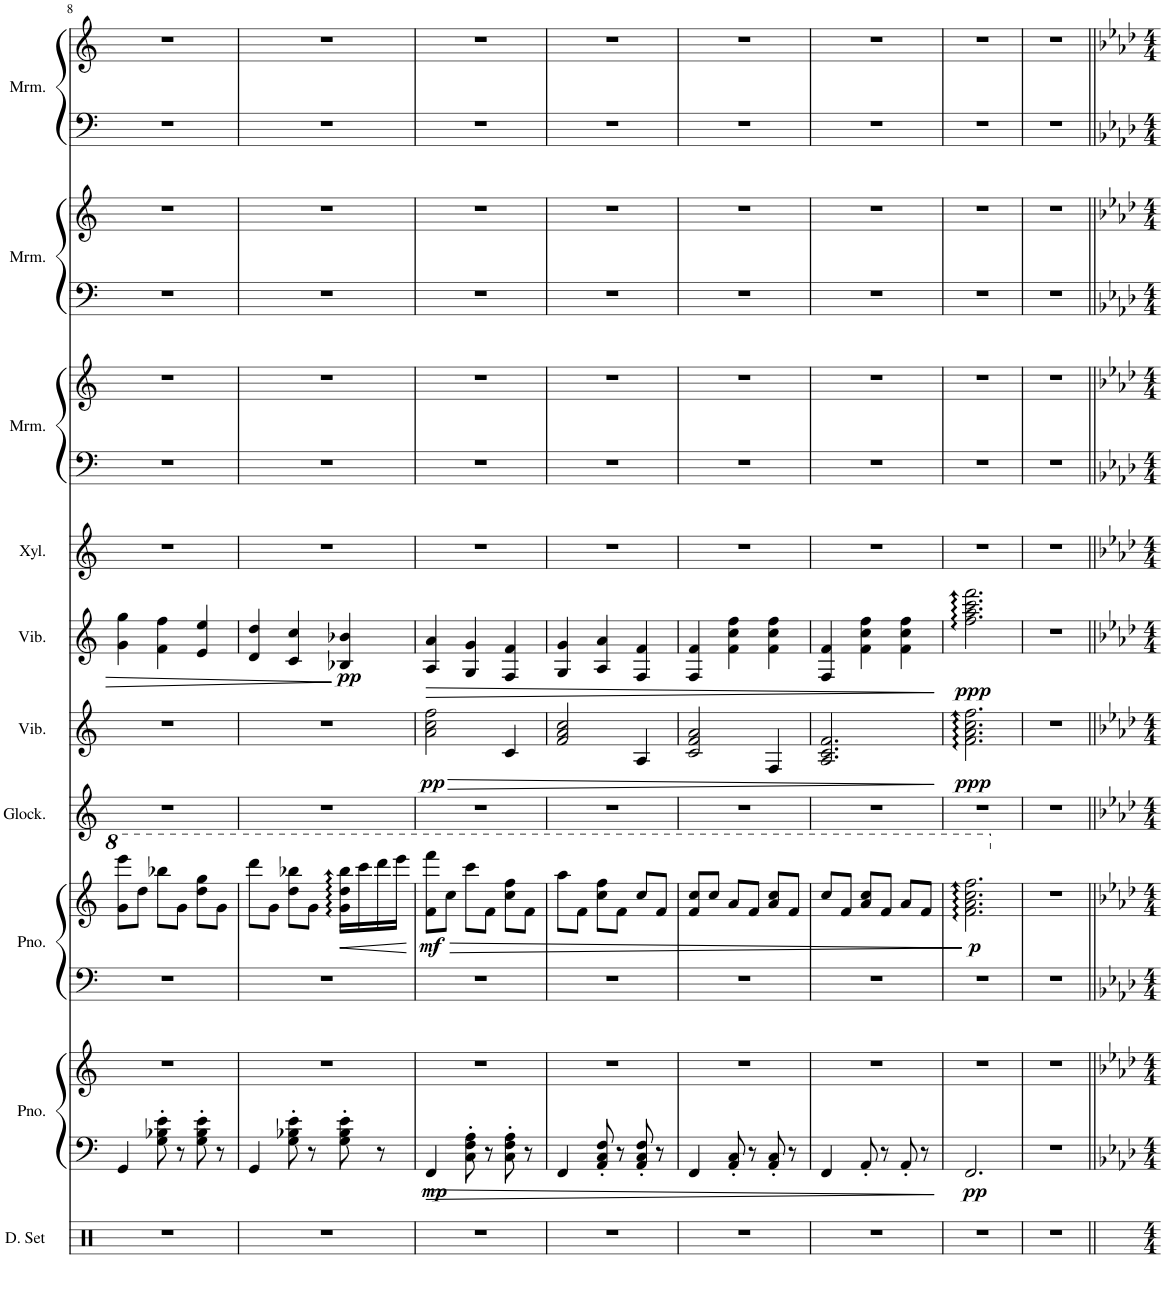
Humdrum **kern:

**kern	**kern	**kern	**dynam	**kern	**kern	**dynam	**kern	**kern	**dynam	**kern	**dynam	**kern	**kern	**kern	**kern	**kern	**kern	**kern
*part10	*part9	*part9	*part9	*part8	*part8	*part8	*part7	*part6	*part6	*part5	*part5	*part4	*part3	*part3	*part2	*part2	*part1	*part1
*staff15	*staff14	*staff13	*staff13/14	*staff12	*staff11	*staff11/12	*staff10	*staff9	*staff9	*staff8	*staff8	*staff7	*staff6	*staff5	*staff4	*staff3	*staff2	*staff1
*I"Drumset	*I"Piano	*	*	*I"Piano	*	*	*I"Glockenspiel	*I"Vibraphone	*	*I"Vibraphone	*	*I"Xylophone	*I"Marimba	*	*I"Marimba	*	*I"Marimba	*
*I'D. Set	*I'Pno.	*	*	*I'Pno.	*	*	*I'Glock.	*I'Vib.	*	*I'Vib.	*	*I'Xyl.	*I'Mrm.	*	*I'Mrm.	*	*I'Mrm.	*
!!LO:PB:g=z
*clefX	*clefF4	*clefG2	*	*clefF4	*clefG2	*	*clefG2	*clefG2	*	*clefG2	*	*clefG2	*clefF4	*clefG2	*clefF4	*clefG2	*clefF4	*clefG2
*	*	*	*	*	*	*	*Trd-14c-24	*	*	*	*	*Trd-7c-12	*	*	*	*	*	*
*k[]	*k[]	*k[]	*	*k[]	*k[]	*	*k[]	*k[]	*	*k[]	*	*k[]	*k[]	*k[]	*k[]	*k[]	*k[]	*k[]
*M3/4	*M3/4	*M3/4	*	*M3/4	*M3/4	*	*M3/4	*M3/4	*	*M3/4	*	*M3/4	*M3/4	*M3/4	*M3/4	*M3/4	*M3/4	*M3/4
=8	=8	=8	=8	=8	=8	=8	=8	=8	=8	=8	=8	=8	=8	=8	=8	=8	=8	=8
2.r	4GG/	2.r	.	2.r	8gg\ 8eeee\L	.	2.r	2.r	.	4g\ 4gg\	.	2.r	2.r	2.r	2.r	2.r	2.r	2.r
.	.	.	.	.	8ddd\J	.	.	.	.	.	.	.	.	.	.	.	.	.
.	8G\' 8B-X\' 8e\'	.	.	.	8bbb-X\L	.	.	.	.	4f\ 4ff\	.	.	.	.	.	.	.	.
.	8r	.	.	.	8gg\J	.	.	.	.	.	.	.	.	.	.	.	.	.
.	8G\' 8B-\' 8e\'	.	.	.	8ddd\ 8ggg\L	.	.	.	.	4e/ 4ee/	.	.	.	.	.	.	.	.
.	8r	.	.	.	8gg\J	.	.	.	.	.	.	.	.	.	.	.	.	.
=9	=9	=9	=9	=9	=9	=9	=9	=9	=9	=9	=9	=9	=9	=9	=9	=9	=9	=9
2.r	4GG/	2.r	.	2.r	8dddd\L	.	2.r	2.r	.	4d/ 4dd/	.	2.r	2.r	2.r	2.r	2.r	2.r	2.r
.	.	.	.	.	8gg\J	.	.	.	.	.	.	.	.	.	.	.	.	.
.	8G\' 8B-X\' 8e\'	.	.	.	8ddd\ 8bbb-X\L	.	.	.	.	4c/ 4cc/	.	.	.	.	.	.	.	.
.	8r	.	.	.	8gg\J	.	.	.	.	.	.	.	.	.	.	.	.	.
!	!	!	!	!	!	!LO:HP:b	!	!	!	!	!LO:DY:b	!	!	!	!	!	!	!
.	8G\' 8B-\' 8e\'	.	.	.	16gg\ 16ddd\ 16bbb-\LL	<	.	.	.	4B-X/ 4b-X/	pp	.	.	.	.	.	.	.
.	.	.	.	.	16cccc\	.	.	.	.	.	.	.	.	.	.	.	.	.
.	8r	.	.	.	16dddd\	.	.	.	.	.	.	.	.	.	.	.	.	.
.	.	.	.	.	16eeee\JJ	.	.	.	.	.	.	.	.	.	.	.	.	.
.	.	.	.	.	.	[	.	.	.	.	.	.	.	.	.	.	.	.
=10	=10	=10	=10	=10	=10	=10	=10	=10	=10	=10	=10	=10	=10	=10	=10	=10	=10	=10
!	!	!	!LO:DY:b=2	!	!	!LO:HP:b	!	!	!LO:HP:b	!	!LO:HP:b	!	!	!	!	!	!	!
!	!	!	!	!	!	!LO:DY:n=1:b	!	!	!LO:DY:n=1:b	!	!	!	!	!	!	!	!	!
2.r	4FF/	2.r	mp	2.r	8ff\ 8ffff\L	> mf	2.r	2a\ 2cc\ 2ff\	> pp	4A/ 4a/	>	2.r	2.r	2.r	2.r	2.r	2.r	2.r
.	.	.	.	.	8ccc\J	.	.	.	.	.	.	.	.	.	.	.	.	.
.	8C\' 8F\' 8A\'	.	.	.	8cccc\L	.	.	.	.	4G/ 4g/	.	.	.	.	.	.	.	.
.	8r	.	.	.	8ff\J	.	.	.	.	.	.	.	.	.	.	.	.	.
.	8C\' 8F\' 8A\'	.	.	.	8ccc\ 8fff\L	.	.	4c/	.	4F/ 4f/	.	.	.	.	.	.	.	.
.	8r	.	.	.	8ff\J	.	.	.	.	.	.	.	.	.	.	.	.	.
=11	=11	=11	=11	=11	=11	=11	=11	=11	=11	=11	=11	=11	=11	=11	=11	=11	=11	=11
2.r	4FF/	2.r	.	2.r	8aaa\L	.	2.r	2f/ 2a/ 2cc/	.	4G/ 4g/	.	2.r	2.r	2.r	2.r	2.r	2.r	2.r
.	.	.	.	.	8ff\J	.	.	.	.	.	.	.	.	.	.	.	.	.
.	8AA/' 8C/' 8F/'	.	.	.	8ccc\ 8fff\L	.	.	.	.	4A/ 4a/	.	.	.	.	.	.	.	.
.	8r	.	.	.	8ff\J	.	.	.	.	.	.	.	.	.	.	.	.	.
.	8AA/' 8C/' 8F/'	.	.	.	8ccc/L	.	.	4A/	.	4F/ 4f/	.	.	.	.	.	.	.	.
.	8r	.	.	.	8ff/J	.	.	.	.	.	.	.	.	.	.	.	.	.
=12	=12	=12	=12	=12	=12	=12	=12	=12	=12	=12	=12	=12	=12	=12	=12	=12	=12	=12
2.r	4FF/	2.r	.	2.r	8ff/ 8ccc/L	.	2.r	2c/ 2f/ 2a/	.	4F/ 4f/	.	2.r	2.r	2.r	2.r	2.r	2.r	2.r
.	.	.	.	.	8ccc/J	.	.	.	.	.	.	.	.	.	.	.	.	.
.	8AA/' 8C/'	.	.	.	8aa/L	.	.	.	.	4f\ 4cc\ 4ff\	.	.	.	.	.	.	.	.
.	8r	.	.	.	8ff/J	.	.	.	.	.	.	.	.	.	.	.	.	.
.	8AA/' 8C/'	.	.	.	8aa/ 8ccc/L	.	.	4F/	.	4f\ 4cc\ 4ff\	.	.	.	.	.	.	.	.
.	8r	.	.	.	8ff/J	.	.	.	.	.	.	.	.	.	.	.	.	.
=13	=13	=13	=13	=13	=13	=13	=13	=13	=13	=13	=13	=13	=13	=13	=13	=13	=13	=13
2.r	4FF/	2.r	.	2.r	8ccc/L	.	2.r	2.A/ 2.c/ 2.f/	.	4F/ 4f/	.	2.r	2.r	2.r	2.r	2.r	2.r	2.r
.	.	.	.	.	8ff/J	.	.	.	.	.	.	.	.	.	.	.	.	.
.	8AA'/	.	.	.	8aa/ 8ccc/L	.	.	.	.	4f\ 4cc\ 4ff\	.	.	.	.	.	.	.	.
.	8r	.	.	.	8ff/J	.	.	.	.	.	.	.	.	.	.	.	.	.
.	8AA'/	.	.	.	8aa/L	.	.	.	.	4f\ 4cc\ 4ff\	.	.	.	.	.	.	.	.
.	8r	.	.	.	8ff/J	.	.	.	.	.	.	.	.	.	.	.	.	.
.	.	.	.	.	.	]	.	.	]	.	]	.	.	.	.	.	.	.
=14	=14	=14	=14	=14	=14	=14	=14	=14	=14	=14	=14	=14	=14	=14	=14	=14	=14	=14
!	!	!	!LO:DY:b=2	!	!	!LO:DY:b	!	!	!LO:DY:b	!	!LO:DY:b	!	!	!	!	!	!	!
2.r	2.FF/	2.r	pp	2.r	2.ff\ 2.aa\ 2.ccc\ 2.fff\	p	2.r	2.f\ 2.a\ 2.cc\ 2.ff\	ppp	2.ff\ 2.aa\ 2.ccc\ 2.fff\	ppp	2.r	2.r	2.r	2.r	2.r	2.r	2.r
=15	=15	=15	=15	=15	=15	=15	=15	=15	=15	=15	=15	=15	=15	=15	=15	=15	=15	=15
2.r	2.r	2.r	.	2.r	2.r	.	2.r	2.r	.	2.r	.	2.r	2.r	2.r	2.r	2.r	2.r	2.r
=||	=||	=||	=||	=||	=||	=||	=||	=||	=||	=||	=||	=||	=||	=||	=||	=||	=||	=||
*-	*-	*-	*-	*-	*-	*-	*-	*-	*-	*-	*-	*-	*-	*-	*-	*-	*-	*-
